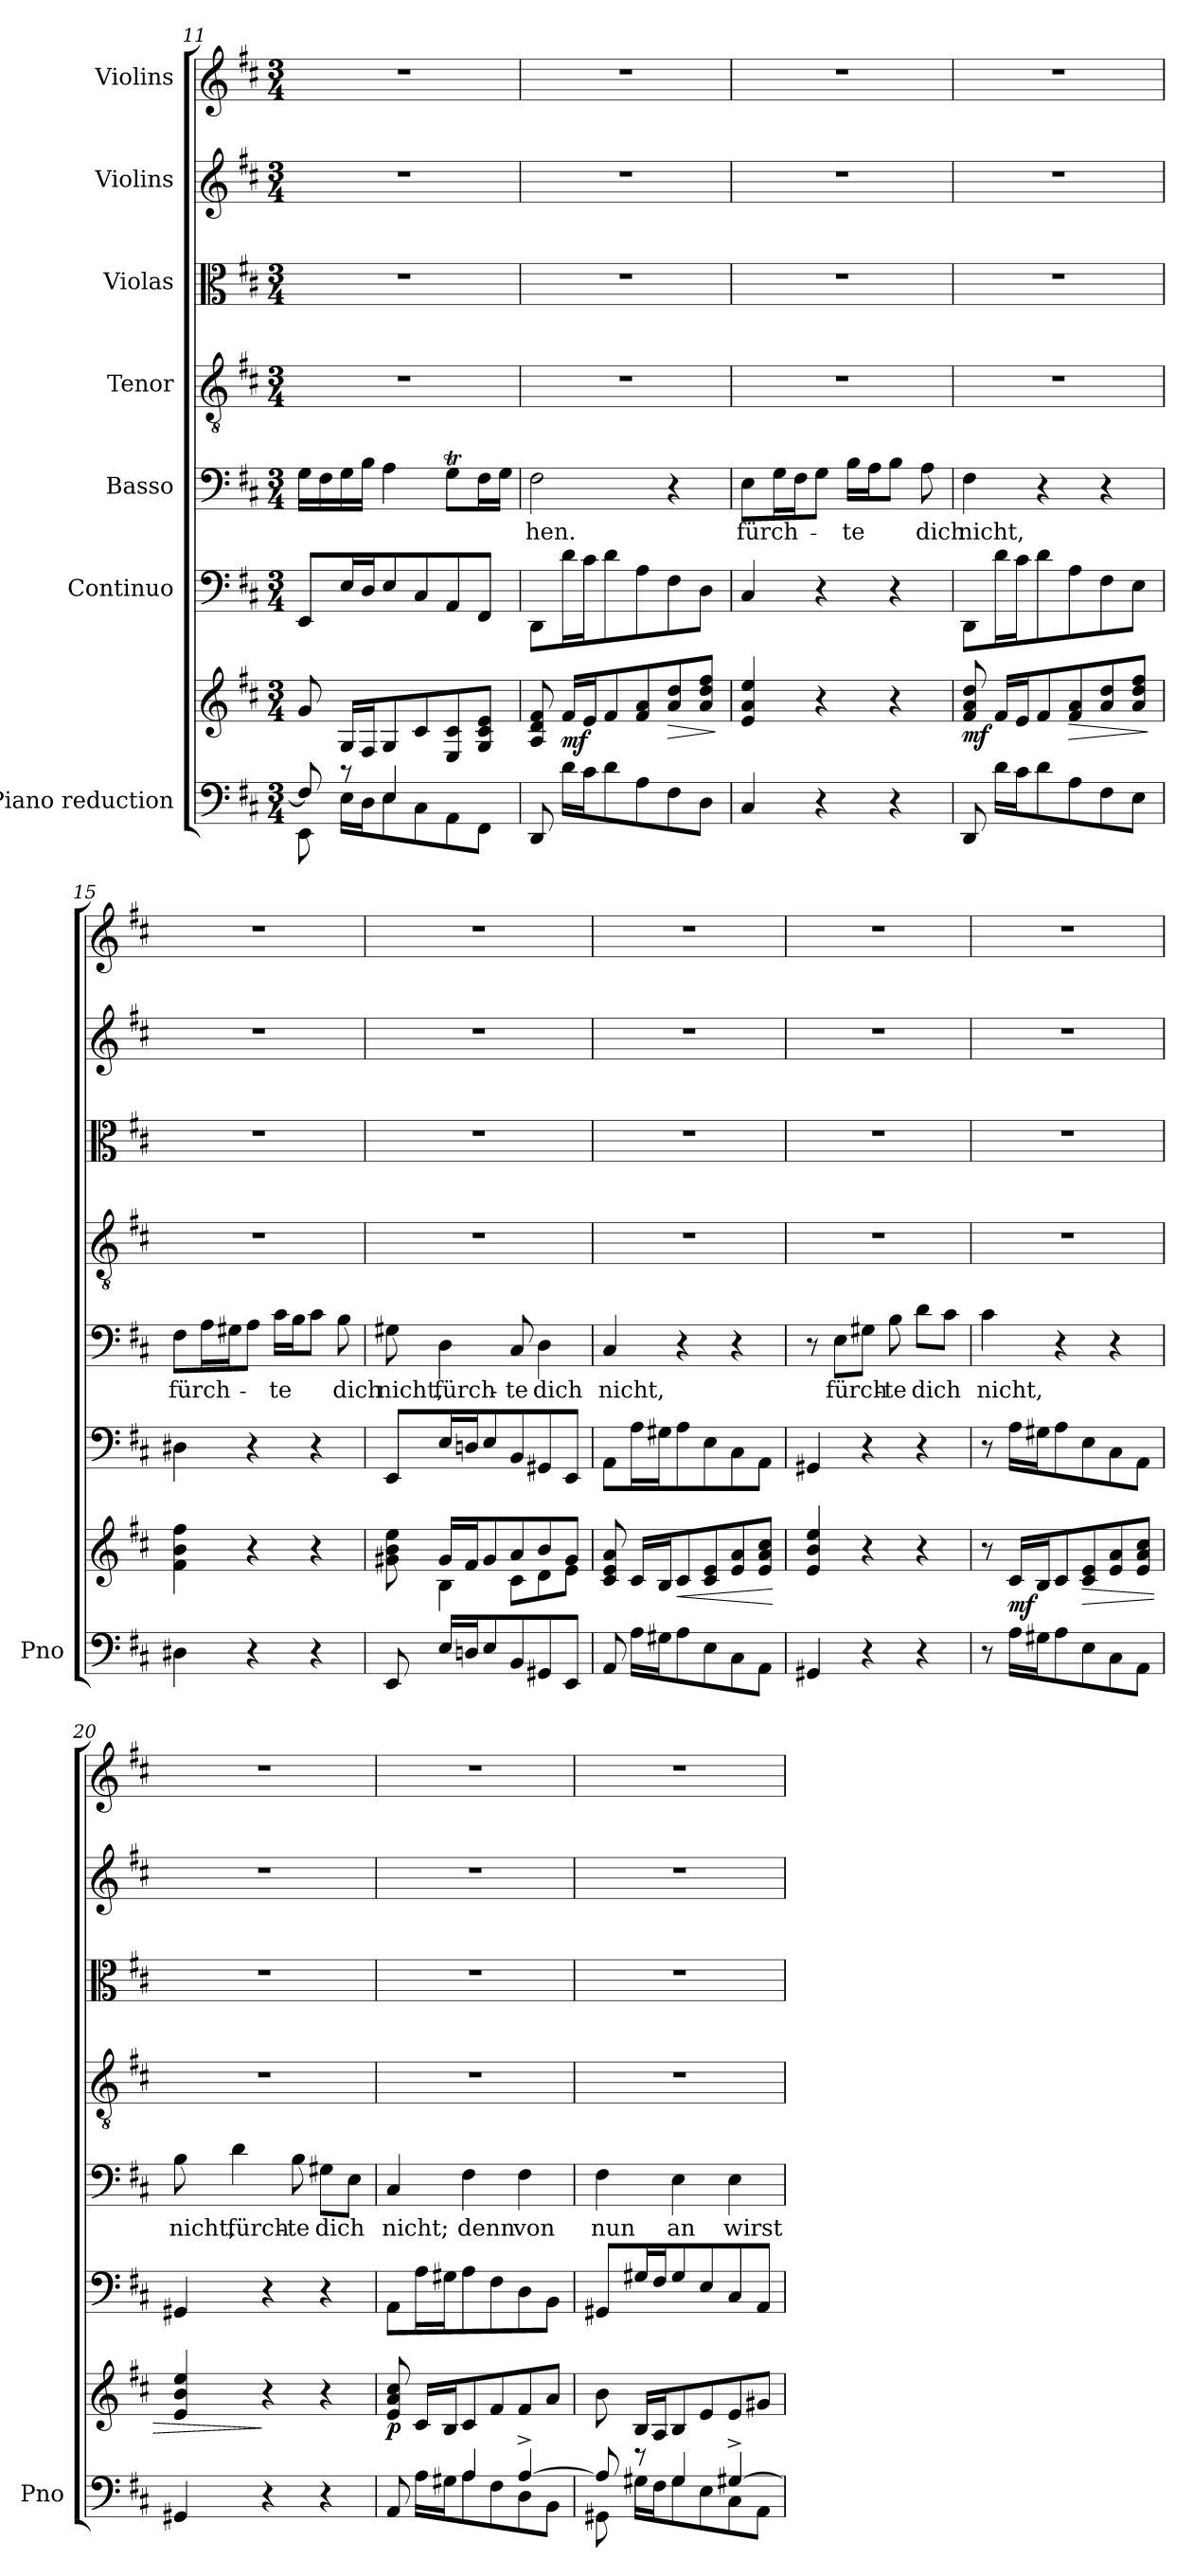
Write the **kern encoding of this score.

**kern	**kern	**dynam	**kern	**kern	**text	**kern	**kern	**kern	**kern
*part7	*part7	*part7	*part6	*part5	*part5	*part4	*part3	*part2	*part1
*staff8	*staff7	*staff7/8	*staff6	*staff5	*staff5	*staff4	*staff3	*staff2	*staff1
*I"Piano reduction	*	*	*I"Continuo	*I"Basso	*	*I"Tenor	*I"Violas	*I"Violins	*I"Violins
*I'Pno	*	*	*	*	*	*	*	*	*
*clefF4	*clefG2	*	*clefF4	*clefF4	*	*clefGv2	*clefC3	*clefG2	*clefG2
*k[f#c#]	*k[f#c#]	*	*k[f#c#]	*k[f#c#]	*	*k[f#c#]	*k[f#c#]	*k[f#c#]	*k[f#c#]
*M3/4	*M3/4	*	*M3/4	*M3/4	*	*M3/4	*M3/4	*M3/4	*M3/4
=11	=11	=11	=11	=11	=11	=11	=11	=11	=11
*^	*	*	*	*	*	*	*	*	*
8F#/]	8EE\	8g/	.	8EE/L	16G\LL	.	2.r	2.r	2.r	2.r
.	.	.	.	.	16F#\	.	.	.	.	.
8r	16E\LL	16G/LL	.	16E/L	16G\	.	.	.	.	.
.	16D\J	16F#/J	.	16D/J	16B\JJ	.	.	.	.	.
4E/	8E\	8G/	.	8E/	4A\	.	.	.	.	.
.	8C#\	8c#/	.	8C#/	.	.	.	.	.	.
4ryy	8AA\	8E/ 8c#/	.	8AA/	8GT\L	.	.	.	.	.
.	8FF#\J	8G/ 8c#/ 8e/J	.	8FF#/J	16F#\L	.	.	.	.	.
.	.	.	.	.	16G\JJ	.	.	.	.	.
*v	*v	*	*	*	*	*	*	*	*	*
=12	=12	=12	=12	=12	=12	=12	=12	=12	=12
!	!	!	!	!	!LO:LY:b	!	!	!	!
8DD/	8A/ 8d/ 8f#/	.	8DD\L	2F#\	hen.	2.r	2.r	2.r	2.r
!	!	!LO:DY:b	!	!	!	!	!	!	!
16d\LL	16f#/LL	mf	16d\L	.	.	.	.	.	.
16c#\J	16e/J	.	16c#\J	.	.	.	.	.	.
8d\	8f#/	.	8d\	.	.	.	.	.	.
8A\	8f#/ 8a/	.	8A\	.	.	.	.	.	.
!	!	!LO:HP:b	!	!	!	!	!	!	!
8F#\	8a/ 8dd/	>	8F#\	4r	.	.	.	.	.
8D\J	8a/ 8dd/ 8ff#/J	.	8D\J	.	.	.	.	.	.
.	.	]	.	.	.	.	.	.	.
=13	=13	=13	=13	=13	=13	=13	=13	=13	=13
!	!	!	!	!	!LO:LY:b	!	!	!	!
4C#/	4e/ 4a/ 4ee/	.	4C#/	8E\L	fürch-	2.r	2.r	2.r	2.r
.	.	.	.	16G\L	.	.	.	.	.
.	.	.	.	16F#\J	.	.	.	.	.
4r	4r	.	4r	8G\J	.	.	.	.	.
!	!	!	!	!	!LO:LY:b	!	!	!	!
.	.	.	.	16B\LL	-te	.	.	.	.
.	.	.	.	16A\J	.	.	.	.	.
4r	4r	.	4r	8B\J	.	.	.	.	.
!	!	!	!	!	!LO:LY:b	!	!	!	!
.	.	.	.	8A\	dich	.	.	.	.
=14	=14	=14	=14	=14	=14	=14	=14	=14	=14
!	!	!LO:DY:b	!	!	!LO:LY:b	!	!	!	!
8DD/	8f#/ 8a/ 8dd/	mf	8DD\L	4F#\	nicht,	2.r	2.r	2.r	2.r
16d\LL	16f#/LL	.	16d\L	.	.	.	.	.	.
16c#\J	16e/J	.	16c#\J	.	.	.	.	.	.
8d\	8f#/	.	8d\	4r	.	.	.	.	.
!	!	!LO:HP:b	!	!	!	!	!	!	!
8A\	8f#/ 8a/	>	8A\	.	.	.	.	.	.
8F#\	8a/ 8dd/	.	8F#\	4r	.	.	.	.	.
8E\J	8a/ 8dd/ 8ff#/J	.	8E\J	.	.	.	.	.	.
.	.	]	.	.	.	.	.	.	.
!!LO:PB:g=z
=15	=15	=15	=15	=15	=15	=15	=15	=15	=15
!	!	!	!	!	!LO:LY:b	!	!	!	!
4D#X\	4f#\ 4b\ 4ff#\	.	4D#X\	8F#\L	fürch-	2.r	2.r	2.r	2.r
.	.	.	.	16A\L	.	.	.	.	.
.	.	.	.	16G#X\J	.	.	.	.	.
4r	4r	.	4r	8A\J	.	.	.	.	.
!	!	!	!	!	!LO:LY:b	!	!	!	!
.	.	.	.	16c#\LL	-te	.	.	.	.
.	.	.	.	16B\J	.	.	.	.	.
4r	4r	.	4r	8c#\J	.	.	.	.	.
!	!	!	!	!	!LO:LY:b	!	!	!	!
.	.	.	.	8B\	dich	.	.	.	.
=16	=16	=16	=16	=16	=16	=16	=16	=16	=16
*	*^	*	*	*	*	*	*	*	*
!	!	!	!	!	!	!LO:LY:b	!	!	!	!
8EE/	8g#X\ 8b\ 8ee\	8ryy	.	8EE/L	8G#X\	nicht,	2.r	2.r	2.r	2.r
!	!	!	!	!	!	!LO:LY:b	!	!	!	!
16E/LL	16g#/LL	4B\	.	16E/L	4D\	fürch-	.	.	.	.
16Dn/J	16f#/J	.	.	16Dn/J	.	.	.	.	.	.
8E/	8g#/	.	.	8E/	.	.	.	.	.	.
!	!	!	!	!	!	!LO:LY:b	!	!	!	!
8BB/	8a/	8c#\L	.	8BB/	8C#/	te	.	.	.	.
!	!	!	!	!	!	!LO:LY:b	!	!	!	!
8GG#X/	8b/	8d\	.	8GG#X/	4D\	dich	.	.	.	.
8EE/J	8g#/J	8e\J	.	8EE/J	.	.	.	.	.	.
=17	=17	=17	=17	=17	=17	=17	=17	=17	=17	=17
!	!	!	!	!	!	!LO:LY:b	!	!	!	!
*	*v	*v	*	*	*	*	*	*	*	*
8AA/	8c#/ 8e/ 8a/	.	8AA\L	4C#/	nicht,	2.r	2.r	2.r	2.r
16A\LL	16c#/LL	.	16A\L	.	.	.	.	.	.
16G#X\J	16B/J	.	16G#X\J	.	.	.	.	.	.
!	!	!LO:HP:b	!	!	!	!	!	!	!
8A\	8c#/	<	8A\	4r	.	.	.	.	.
8E\	8c#/ 8e/	.	8E\	.	.	.	.	.	.
8C#\	8e/ 8a/	.	8C#\	4r	.	.	.	.	.
8AA\J	8e/ 8a/ 8cc#/J	.	8AA\J	.	.	.	.	.	.
.	.	[	.	.	.	.	.	.	.
=18	=18	=18	=18	=18	=18	=18	=18	=18	=18
4GG#X/	4e/ 4b/ 4ee/	.	4GG#X/	8r	.	2.r	2.r	2.r	2.r
!	!	!	!	!	!LO:LY:b	!	!	!	!
.	.	.	.	8E\L	fürch-	.	.	.	.
4r	4r	.	4r	8G#X\J	.	.	.	.	.
!	!	!	!	!	!LO:LY:b	!	!	!	!
.	.	.	.	8B\	-te	.	.	.	.
!	!	!	!	!	!LO:LY:b	!	!	!	!
4r	4r	.	4r	8d\L	dich	.	.	.	.
.	.	.	.	8c#\J	.	.	.	.	.
=19	=19	=19	=19	=19	=19	=19	=19	=19	=19
!	!	!	!	!	!LO:LY:b	!	!	!	!
8r	8r	.	8r	4c#\	nicht,	2.r	2.r	2.r	2.r
!	!	!LO:DY:b	!	!	!	!	!	!	!
16A\LL	16c#/LL	mf	16A\LL	.	.	.	.	.	.
16G#X\J	16B/J	.	16G#X\J	.	.	.	.	.	.
8A\	8c#/	.	8A\	4r	.	.	.	.	.
!	!	!LO:HP:b	!	!	!	!	!	!	!
8E\	8c#/ 8e/	>	8E\	.	.	.	.	.	.
8C#\	8e/ 8a/	.	8C#\	4r	.	.	.	.	.
8AA\J	8e/ 8a/ 8cc#/J	.	8AA\J	.	.	.	.	.	.
=20	=20	=20	=20	=20	=20	=20	=20	=20	=20
!	!	!	!	!	!LO:LY:b	!	!	!	!
4GG#X/	4e/ 4b/ 4ee/	.	4GG#X/	8B\	nicht,	2.r	2.r	2.r	2.r
!	!	!	!	!	!LO:LY:b	!	!	!	!
.	.	.	.	4d\	fürch-	.	.	.	.
4r	4r	]	4r	.	.	.	.	.	.
!	!	!	!	!	!LO:LY:b	!	!	!	!
.	.	.	.	8B\	-te	.	.	.	.
!	!	!	!	!	!LO:LY:b	!	!	!	!
4r	4r	.	4r	8G#X\L	dich	.	.	.	.
.	.	.	.	8E\J	.	.	.	.	.
=21	=21	=21	=21	=21	=21	=21	=21	=21	=21
*^	*	*	*	*	*	*	*	*	*
!	!	!	!LO:DY:b	!	!	!LO:LY:b	!	!	!	!
8AA/	8ryy	8e/ 8a/ 8cc#/	p	8AA\L	4C#/	nicht;	2.r	2.r	2.r	2.r
8ryy	16A\LL	16c#/LL	.	16A\L	.	.	.	.	.	.
.	16G#X\J	16B/J	.	16G#X\J	.	.	.	.	.	.
!	!	!	!	!	!	!LO:LY:b	!	!	!	!
4A/	8A\	8c#/	.	8A\	4F#\	denn	.	.	.	.
.	8F#\	8f#/	.	8F#\	.	.	.	.	.	.
!	!	!	!	!	!	!LO:LY:b	!	!	!	!
[4A^/	8D\	8f#/	.	8D\	4F#\	von	.	.	.	.
.	8BB\J	8a/J	.	8BB\J	.	.	.	.	.	.
!!LO:LB:g=z
=22	=22	=22	=22	=22	=22	=22	=22	=22	=22	=22
!	!	!	!	!	!	!LO:LY:b	!	!	!	!
8A/]	8GG#X\	8b\	.	8GG#X/L	4F#\	nun	2.r	2.r	2.r	2.r
8r	16G#X\LL	16B/LL	.	16G#X/L	.	.	.	.	.	.
.	16F#\J	16A/J	.	16F#/J	.	.	.	.	.	.
!	!	!	!	!	!	!LO:LY:b	!	!	!	!
4G#/	8G#\	8B/	.	8G#/	4E\	an	.	.	.	.
.	8E\	8e/	.	8E/	.	.	.	.	.	.
!	!	!	!	!	!	!LO:LY:b	!	!	!	!
[4G#X^/	8C#\	8e/	.	8C#/	4E\	wirst	.	.	.	.
.	8AA\J	8g#X/J	.	8AA/J	.	.	.	.	.	.
*v	*v	*	*	*	*	*	*	*	*	*
=	=	=	=	=	=	=	=	=	=
*-	*-	*-	*-	*-	*-	*-	*-	*-	*-
